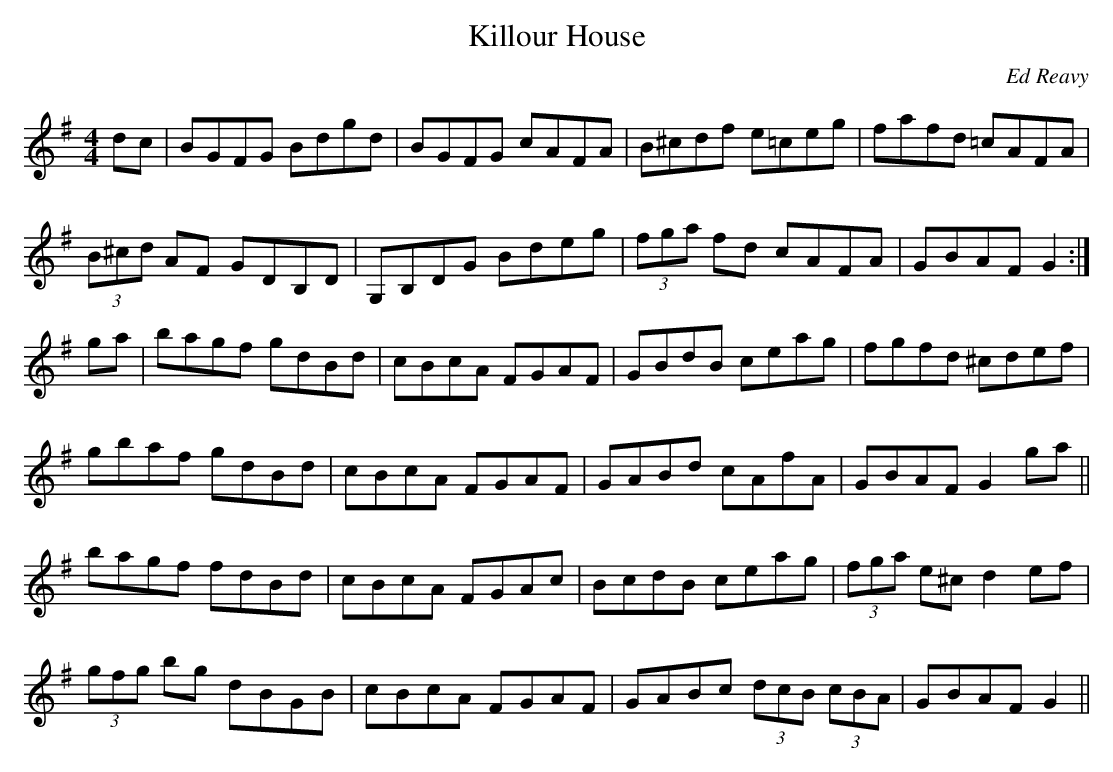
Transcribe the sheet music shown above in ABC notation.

X:1
T:Killour House
C:Ed Reavy
M:4/4
L:1/8
K:G
dc|BGFG Bdgd|BGFG cAFA|B^cdf e=ceg|fafd =cAFA|
(3B^cd AF GDB,D|G,B,DG Bdeg|(3fga fd cAFA|GBAF G2:|
ga|bagf gdBd|cBcA FGAF|GBdB ceag|fgfd ^cdef|
gbaf gdBd|cBcA FGAF|GABd cAfA|GBAF G2 ga||
bagf fdBd|cBcA FGAc|BcdB ceag|(3fga e^c d2 ef|
(3gfg bg dBGB|cBcA FGAF|GABc (3dcB (3cBA|GBAF G2||
